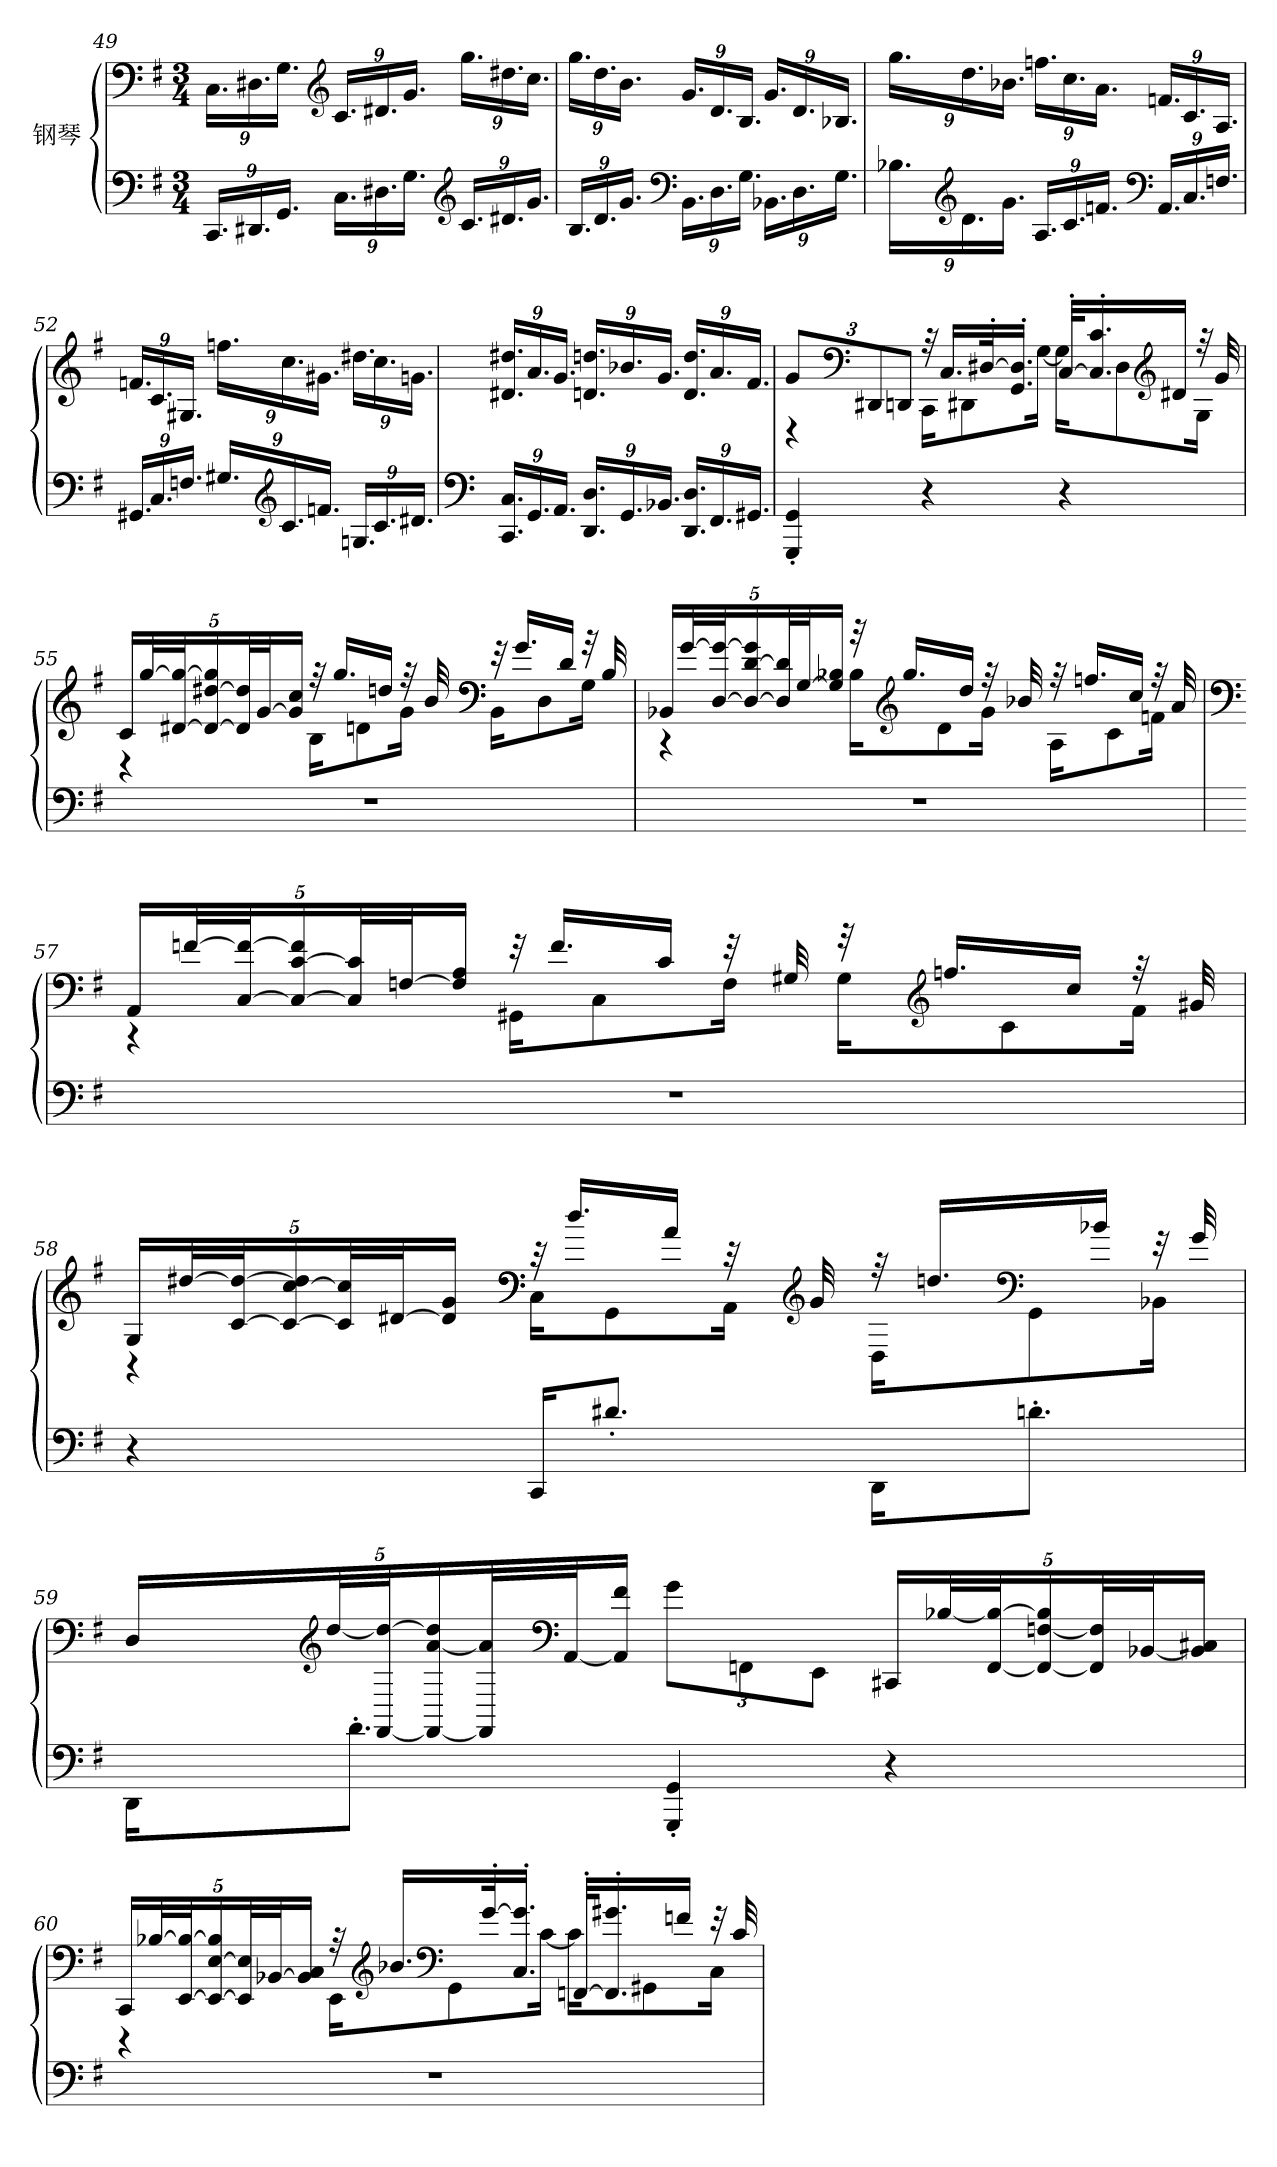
**kern	**kern
*part1	*part1
*staff2	*staff1
*I"钢琴	*
!!LO:PB:g=z
*clefF4	*clefF4
*k[f#]	*k[f#]
*M3/4	*M3/4
*Xbrackettup	*Xbrackettup
=49	=49
18.CC/LL	18.C\LL
18.DD#X/	18.D#X\
18.GG/JJ	18.G\JJ
*	*clefG2
18.C\LL	18.c/LL
18.D#X\	18.d#X/
18.G\JJ	18.g/JJ
*clefG2	*
18.c/LL	18.gg\LL
18.d#X/	18.dd#X\
18.g/JJ	18.cc\JJ
=50	=50
18.B/LL	18.gg\LL
18.d/	18.dd\
18.g/JJ	18.b\JJ
*clefF4	*
18.BB\LL	18.g/LL
18.D\	18.d/
18.G\JJ	18.B/JJ
18.BB-X\LL	18.g/LL
18.D\	18.d/
18.G\JJ	18.B-X/JJ
!!LO:LB:g=z
=51	=51
18.B-X\LL	18.gg\LL
*clefG2	*
18.d\	18.dd\
18.g\JJ	18.b-X\JJ
18.A/LL	18.ffn\LL
18.c/	18.cc\
18.fn/JJ	18.a\JJ
*clefF4	*
18.AA/LL	18.fn/LL
18.C/	18.c/
18.Fn/JJ	18.A/JJ
=52	=52
18.GG#X/LL	18.fn/LL
18.C/	18.c/
18.Fn/JJ	18.G#X/JJ
18.G#X/LL	18.ffn\LL
*clefG2	*
18.c/	18.cc\
18.fn/JJ	18.g#X\JJ
18.Gn/LL	18.dd#X\LL
18.c/	18.cc\
18.d#X/JJ	18.gn\JJ
!!LO:LB:g=z
=53	=53
*clefF4	*
18.CC/ 18.C/LL	18.d#X/ 18.dd#X/LL
18.GG/	18.a/
18.AA/JJ	18.g/JJ
18.DD/ 18.D/LL	18.dn/ 18.ddn/LL
18.GG/	18.b-X/
18.BB-X/JJ	18.g/JJ
18.DD/ 18.D/LL	18.d/ 18.dd/LL
18.FF#/	18.a/
18.GG#X/JJ	18.f#/JJ
=54	=54
*	*^
4GGG/' 4GG/'	12g/L	4r
*	*clefF4	*
.	12DD#X/	.
.	12DDn/J	.
4r	32r	16CC\KL
.	16.C/LL	.
.	.	8DD#X\
.	[32D#X'/K	.
.	16.GG/' 16.D#/]'JJ	.
.	.	[16G\Jk
4r	[32C'/KLL	16G\KL]
.	16.C/]' 16.c/'	.
.	.	8D#\
*	*clefG2	*
.	16d#X/JJ	.
.	32r	16G\Jk
.	32g/	.
!!LO:LB:g=z	!!
=55	=55	=55
2.r	20c/LL	4r
.	[40gg/L	.
.	[40d#X/ 40gg/_J	.
.	20d#/_ [20dd#X/ 20gg/]	.
.	40d#/] 40dd#/]L	.
.	[40g/J	.
.	20g/] 20cc/JJ	.
.	32r	16B\KL
.	16.gg/LL	.
.	.	8dn\
.	16ddn/JJ	.
.	32r	16g\Jk
.	32b/	.
*	*clefF4	*
.	32r	16BB\KL
.	16.g/LL	.
.	.	8D\
.	16d/JJ	.
.	32r	16G\Jk
.	32B/	.
!!LO:LB:g=z	!!
=56	=56	=56
2.r	20BB-X/LL	4r
.	[40g/L	.
.	[40D/ 40g/_J	.
.	20D/_ [20d/ 20g/]	.
.	40D/] 40d/]L	.
.	[40G/J	.
.	20G/] 20B-X/JJ	.
.	32r	16B-\KL
*	*clefG2	*
.	16.gg/LL	.
.	.	8d\
.	16dd/JJ	.
.	32r	16g\Jk
.	32b-X/	.
.	32r	16A\KL
.	16.ffn/LL	.
.	.	8c\
.	16cc/JJ	.
.	32r	16fn\Jk
.	32a/	.
!!LO:LB:g=z	!!
=57	=57	=57
*	*clefF4	*
2.r	20AA/LL	4r
.	[40fn/L	.
.	[40C/ 40f/_J	.
.	20C/_ [20c/ 20f/]	.
.	40C/] 40c/]L	.
.	[40Fn/J	.
.	20F/] 20A/JJ	.
.	32r	16GG#X\KL
.	16.f/LL	.
.	.	8C\
.	16c/JJ	.
.	32r	16F\Jk
.	32G#X/	.
.	32r	16G#\KL
*	*clefG2	*
.	16.ffn/LL	.
.	.	8c\
.	16cc/JJ	.
.	32r	16f\Jk
.	32g#X/	.
!!LO:PB:g=z	!!
=58	=58	=58
4r	20G/LL	4r
.	[40dd#X/L	.
.	[40c/ 40dd#/_J	.
.	20c/_ [20cc/ 20dd#/]	.
.	40c/] 40cc/]L	.
.	[40d#X/J	.
.	20d#/] 20g/JJ	.
*	*clefF4	*
16CC/KL	32r	16C\KL
.	16.dd#/LL	.
8.d#X'/J	.	8GG\
.	16a/JJ	.
.	32r	16AA\Jk
*	*clefG2	*
.	32g/	.
16DD\KL	32r	16D\KL
.	16.ddn/LL	.
*	*clefF4	*
8.dn'\J	.	8GG\
.	16b-X/JJ	.
.	32r	16BB-X\Jk
.	32g/	.
*	*v	*v
!!LO:LB:g=z
=59	=59
16DD\KL	20D/LL
*	*clefG2
.	[40dd/L
8.d'\J	.
.	[40FF#/ 40dd/_J
.	20FF#/_ [20a/ 20dd/]
.	40FF#/] 40a/]L
*	*clefF4
.	[40AA/J
.	20AA/] 20f#/JJ
4GGG/' 4GG/'	12g\L
.	12FFn\
.	12EE\J
4r	20CC#X/LL
.	[40B-X/L
.	[40FF/ 40B-/_J
.	20FF/_ [20Fn/ 20B-/]
.	40FF/] 40F/]L
.	[40BB-X/J
.	20BB-/] 20C#X/JJ
!!LO:LB:g=z
=60	=60
*	*^
2.r	20CC/LL	4r
.	[40B-X/L	.
.	[40EE/ 40B-/_J	.
.	20EE/_ [20E/ 20B-/]	.
.	40EE/] 40E/]L	.
.	[40BB-X/J	.
.	20BB-/] 20C/JJ	.
.	32r	16EE\KL
*	*clefG2	*
.	16.b-X/LL	.
*	*clefF4	*
.	.	8GG\
.	[32g'/K	.
.	16.C/' 16.g/]'JJ	.
.	.	[16c\Jk
.	[32FFn'/KLL	16c\KL]
.	16.FF/]' 16.g#X/'	.
.	.	8GG#X\
.	16fn/JJ	.
.	32r	16C\Jk
.	32c/	.
*	*v	*v
=	=
*-	*-
